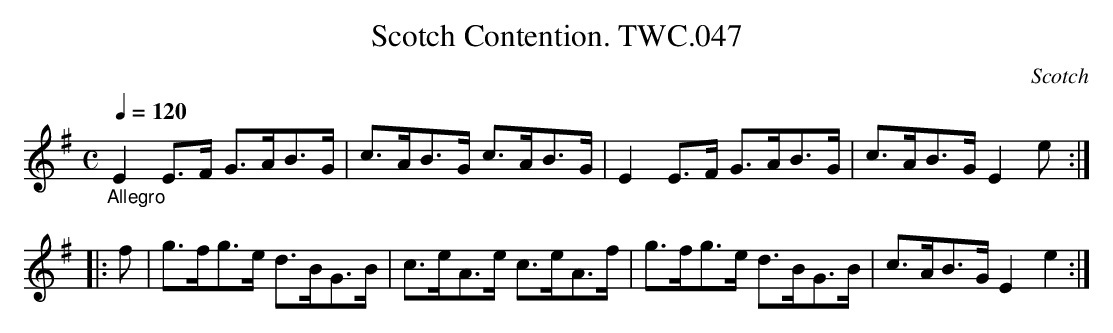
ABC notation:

X:1
T:Scotch Contention. TWC.047
M:C
L:1/8
Q:1/4=120
C:Scotch
K:Em
"_Allegro"
E2 E>F G>AB>G|c>AB>G c>AB>G|E2 E>F G>AB>G|c>AB>G E2e:|
|:f|g>fg>e d>BG>B|c>eA>e c>eA>f|g>fg>e d>BG>B|c>AB>G E2e2:|
